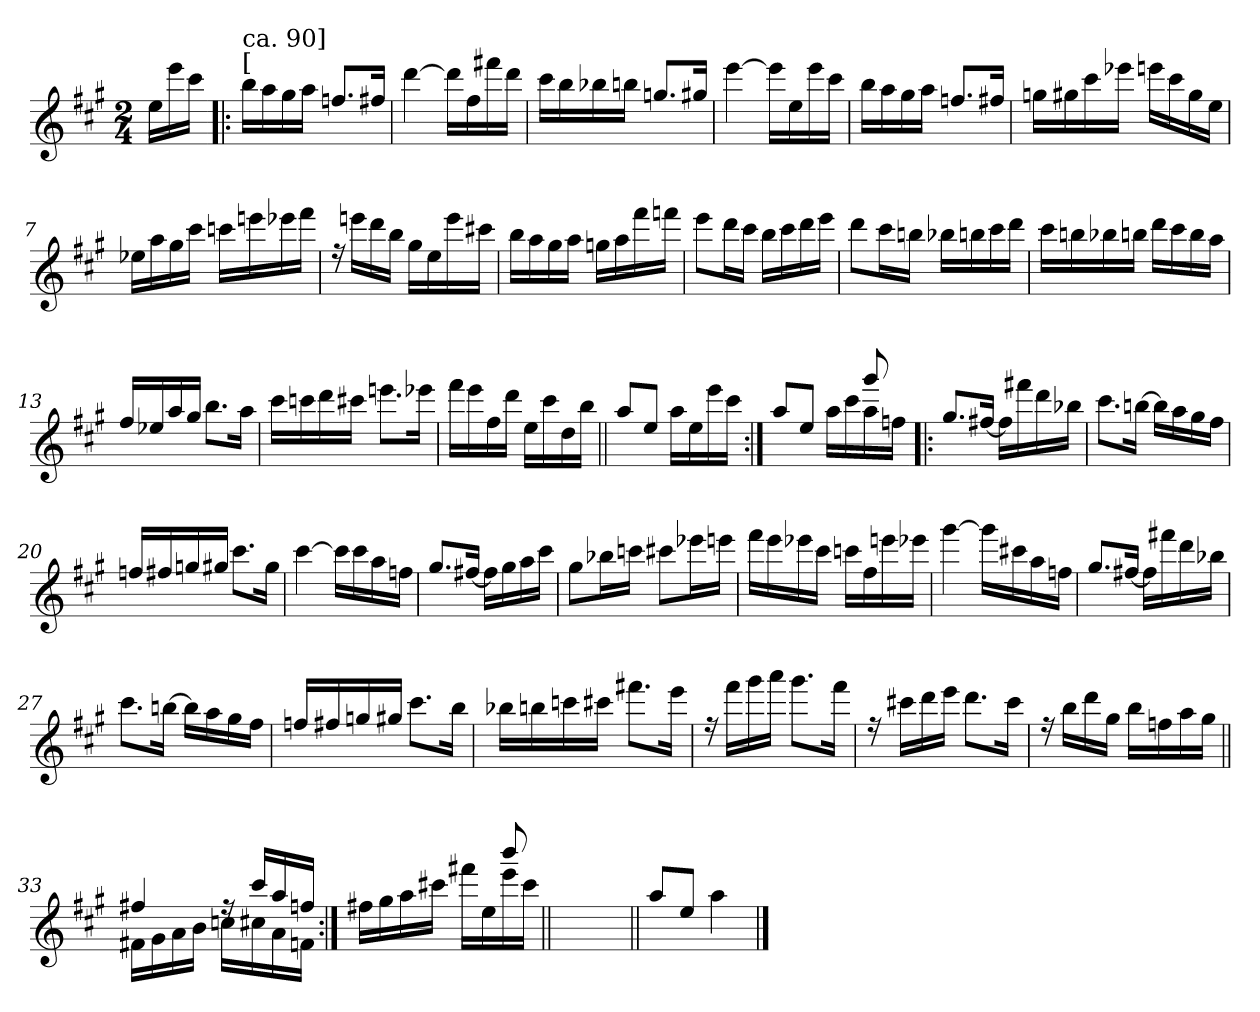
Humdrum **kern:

**kern
*part1
*staff1
*clefG2
*k[f#c#g#]
*A:
*M2/4
=
16ee\LL
16eee\
16ccc#\JJ
=1!|:
*^
!LO:TX:a:t=[	!
!LO:TX:a:t=ca. 90]	!
16bb\LL	4ryy
16aa\	.
16gg#\	.
16aa\JJ	.
8.ffn/L	4ryy
16ff#X/Jk	.
=2	=2
[<4ddd\	4ryy
16ddd\LL]	4ryy
16ff#\	.
16fff#X\	.
16ddd\JJ	.
=3	=3
16ccc#\LL	4ryy
16bb\	.
16bb-X\	.
16bbn\JJ	.
8.ggn/L	4ryy
16gg#X/Jk	.
!!LO:LB:g=z	!!
=4	=4
[<4eee\	4ryy
16eee\LL]	4ryy
16ee\	.
16eee\	.
16ccc#\JJ	.
=5	=5
16bb\LL	4ryy
16aa\	.
16gg#\	.
16aa\JJ	.
8.ffn/L	4ryy
16ff#X/Jk	.
=6	=6
16ggn\LL	4ryy
16gg#X\	.
16ccc#\	.
16eee-X\JJ	.
16eeen\LL	4ryy
16ccc#\	.
16gg#\	.
16ee\JJ	.
=7	=7
16ee-X\LL	4ryy
16aa\	.
16gg#\	.
16ccc#\JJ	.
16cccn\LL	4ryy
16eeen\	.
16eee-X\	.
16fff#\JJ	.
!!LO:LB:g=z	!!
=8	=8
16ree	4ryy
16eeen\LL	.
16ddd\	.
16bb\JJ	.
16gg#\LL	4ryy
16ee\	.
16eee\	.
16ccc#X\JJ	.
=9	=9
16bb\LL	4ryy
16aa\	.
16gg#\	.
16aa\JJ	.
16ggn\LL	4ryy
16aa\	.
16fff#\	.
16fffn\JJ	.
=10	=10
8eee\L	4ryy
16ddd\L	.
16ccc#\JJ	.
16bb\LL	4ryy
16ccc#\	.
16ddd\	.
16eee\JJ	.
=11	=11
8ddd\L	4ryy
16ccc#\L	.
16bbn\JJ	.
16bb-X\LL	4ryy
16bbn\	.
16ccc#\	.
16ddd\JJ	.
!!LO:LB:g=z	!!
=12	=12
16ccc#\LL	2ryy
16bbn\	.
16bb-X\	.
16bbn\JJ	.
16ddd\LL	.
16ccc#\	.
16bb\	.
16aa\JJ	.
=13	=13
16ff#/LL	2ryy
16ee-X/	.
16aa/	.
16gg#/JJ	.
8.bb\L	.
16aa\Jk	.
=14	=14
16ccc#\LL	2ryy
16cccn\	.
16ddd\	.
16ccc#X\JJ	.
8.eeen\L	.
16eee-X\Jk	.
=15	=15
16fff#\LL	4ryy
16eee\	.
16ff#\	.
16ddd\JJ	.
16ee\LL	4ryy
16ccc#\	.
16dd\	.
16bb\JJ	.
!!LO:LB:g=z	!!
=16||	=16||
8aa/L	4ryy
8ee/J	.
16aa\LL	4ryy
16ee\	.
16eee\	.
16ccc#\JJ	.
=17:|!	=17:|!
*	*^
8aa/L	4.ryy	4.ryy
8ee/J	.	.
16aa\LL	.	.
16ccc#\	.	.
16aa\	8ryy	8ggg#!/
16ffn\JJ	.	.
*	*v	*v
=18!|:	=18!|:
8.gg#/L	4ryy
[>16ff#X/Jk	.
16ff#\LL]	4ryy
16fff#X\	.
16ddd\	.
16bb-X\JJ	.
=19	=19
8.ccc#\L	2ryy
[<16bbn\Jk	.
16bb\LL]	.
16aa\	.
16gg#\	.
16ff#\JJ	.
!!LO:LB:g=z	!!
=20	=20
16ffn/LL	4ryy
16ff#X/	.
16ggn/	.
16gg#X/JJ	.
8.ccc#\L	4ryy
16gg#\Jk	.
=21	=21
[<4ccc#\	4ryy
16ccc#\LL]	4ryy
16ccc#\	.
16aa\	.
16ffn\JJ	.
=22	=22
8.gg#/L	4ryy
[>16ff#X/Jk	.
16ff#\LL]	4ryy
16gg#\	.
16aa\	.
16ccc#\JJ	.
=23	=23
8gg#\L	4ryy
16bb-X\L	.
16cccn\JJ	.
8ccc#X\L	4ryy
16eee-X\L	.
16eeen\JJ	.
!!LO:LB:g=z	!!
=24	=24
16fff#\LL	4ryy
16eee\	.
16eee-X\	.
16ccc#\JJ	.
16cccn\LL	4ryy
16ff#\	.
16eeen\	.
16eee-X\JJ	.
=25	=25
[<4ggg#\	4ryy
16ggg#\LL]	4ryy
16ccc#X\	.
16aa\	.
16ffn\JJ	.
=26	=26
8.gg#/L	4ryy
[>16ff#X/Jk	.
16ff#\LL]	4ryy
16fff#X\	.
16ddd\	.
16bb-X\JJ	.
=27	=27
8.ccc#\L	2ryy
[<16bbn\Jk	.
16bb\LL]	.
16aa\	.
16gg#\	.
16ff#\JJ	.
!!LO:LB:g=z	!!
=28	=28
16ffn/LL	4ryy
16ff#X/	.
16ggn/	.
16gg#X/JJ	.
8.ccc#\L	4ryy
16bb\Jk	.
=29	=29
16bb-X\LL	4ryy
16bbn\	.
16cccn\	.
16ccc#X\JJ	.
8.fff#X\L	4ryy
16eee\Jk	.
=30	=30
16ree	4ryy
16fff#\LL	.
16ggg#\	.
16aaa\JJ	.
8.ggg#\L	4ryy
16fff#\Jk	.
=31	=31
16ree	4ryy
16ccc#X\LL	.
16ddd\	.
16eee\JJ	.
8.ddd\L	4ryy
16ccc#\Jk	.
!!LO:PB:g=z	!!
=32	=32
16ree	4ryy
16bb\LL	.
16ddd\	.
16gg#\JJ	.
16bb\LL	4ryy
16ffn\	.
16aa\	.
16gg#\JJ	.
=33||	=33||
*	*^
4ff#X/	16f#X!\LL	4ryy
.	16g#!\	.
.	16a!\	.
.	16b!\JJ	.
16ree	16ccn!\LL	4ryy
16ccc#/LL	16cc#X!\	.
16aa/	16a!\	.
16ffn/JJ	16fn!\JJ	.
=34:|!	=34:|!	=34:|!
16ff#X\LL	4.ryy	4.ryy
16gg#\	.	.
16aa\	.	.
16ccc#X\JJ	.	.
16fff#X\LL	.	.
16ee\	.	.
16eee\	8ryy	8bbb/
16ccc#\JJ	.	.
*v	*v	*v
=35||
2ryy
=36||
*^
8aa/L	4ryy
8ee/J	.
4aa\	4ryy
*v	*v
==
*-
